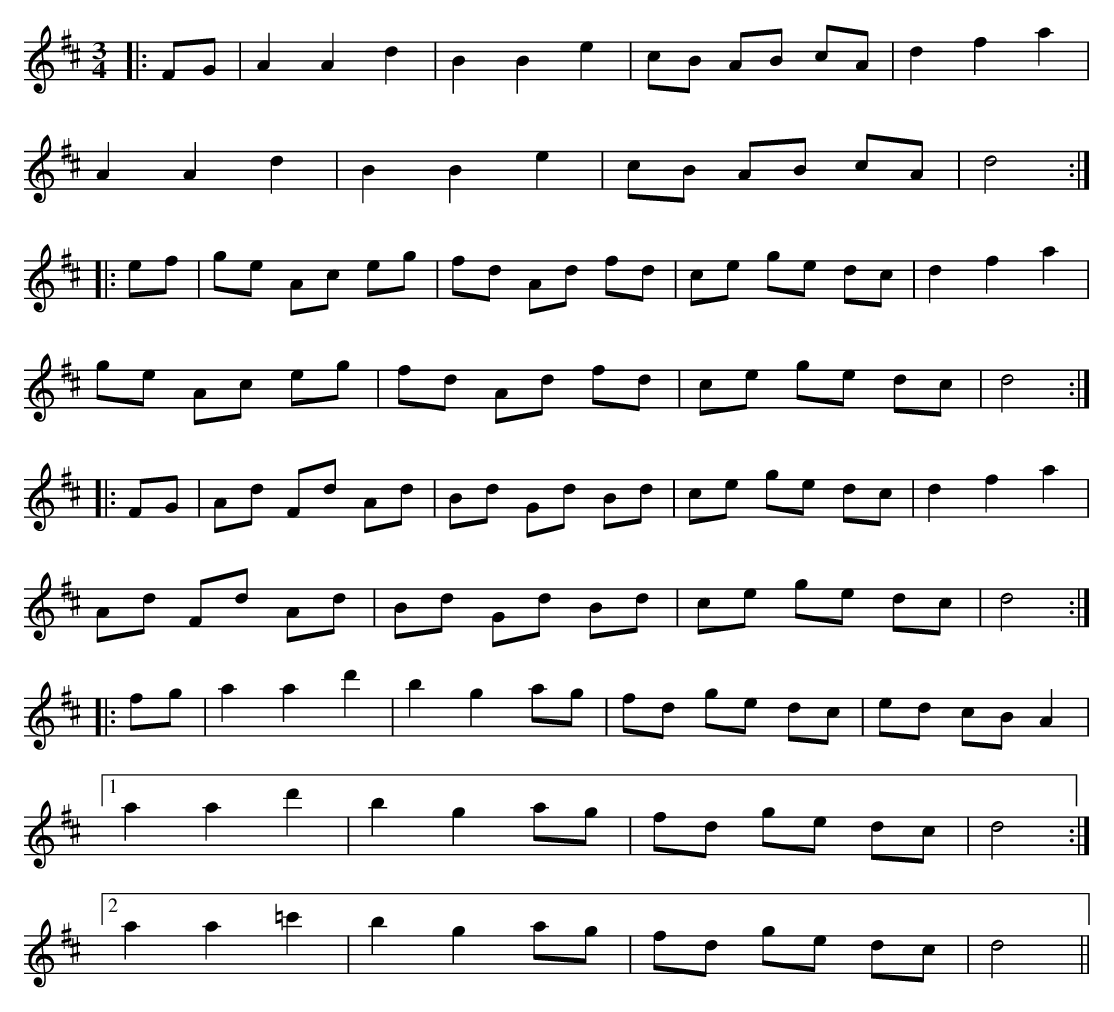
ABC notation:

X:1
M:3/4
K:D
|:FG|A2 A2 d2|B2 B2 e2|cB AB cA|d2 f2 a2|
A2 A2 d2|B2 B2 e2|cB AB cA|d4:|
|:ef|ge Ac eg|fd Ad fd|ce ge dc|d2 f2 a2|
ge Ac eg|fd Ad fd|ce ge dc|d4:|
|:FG|Ad Fd Ad|Bd Gd Bd|ce ge dc|d2 f2 a2|
Ad Fd Ad|Bd Gd Bd|ce ge dc|d4:|
|:fg|a2 a2 d'2|b2 g2 ag|fd ge dc|ed cB A2|
[1 a2 a2 d'2|b2 g2 ag|fd ge dc|d4:|
[2 a2 a2 =c'2|b2 g2 ag|fd ge dc|d4||
